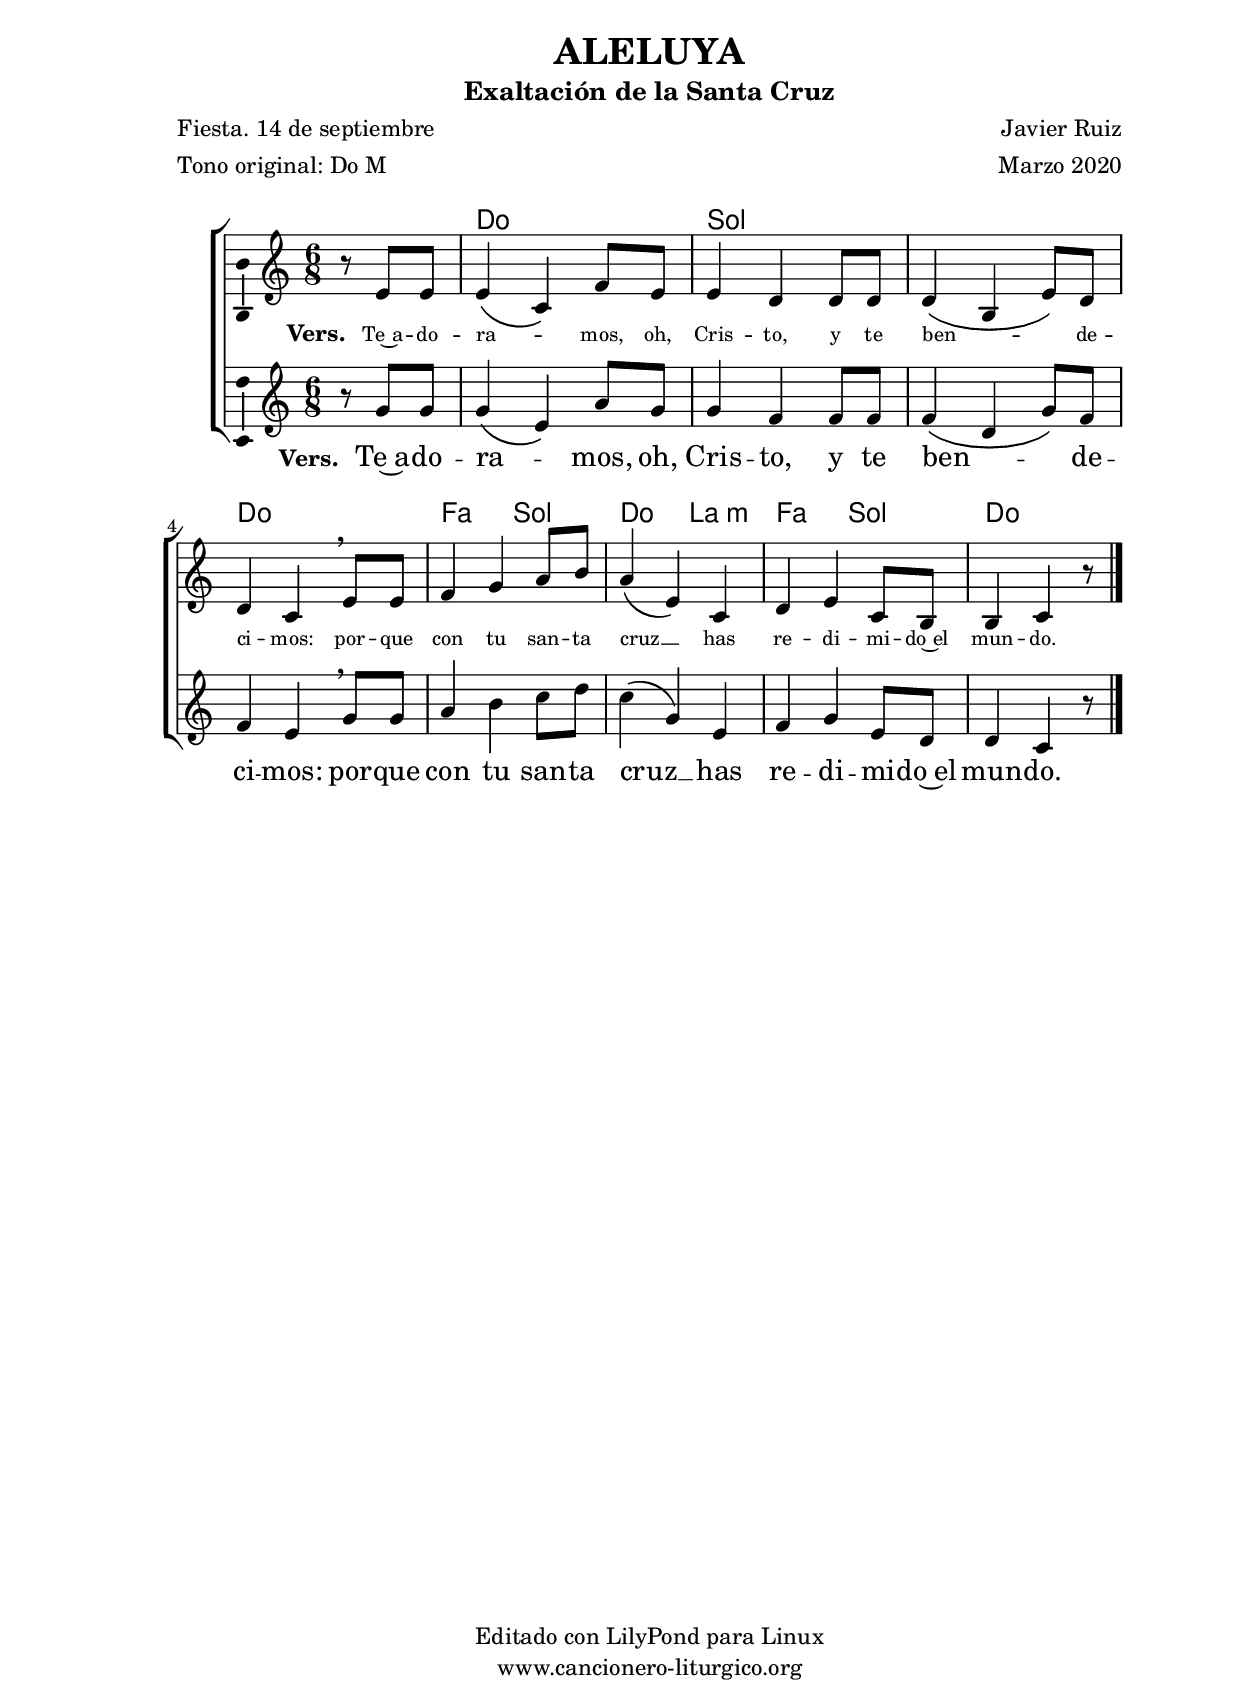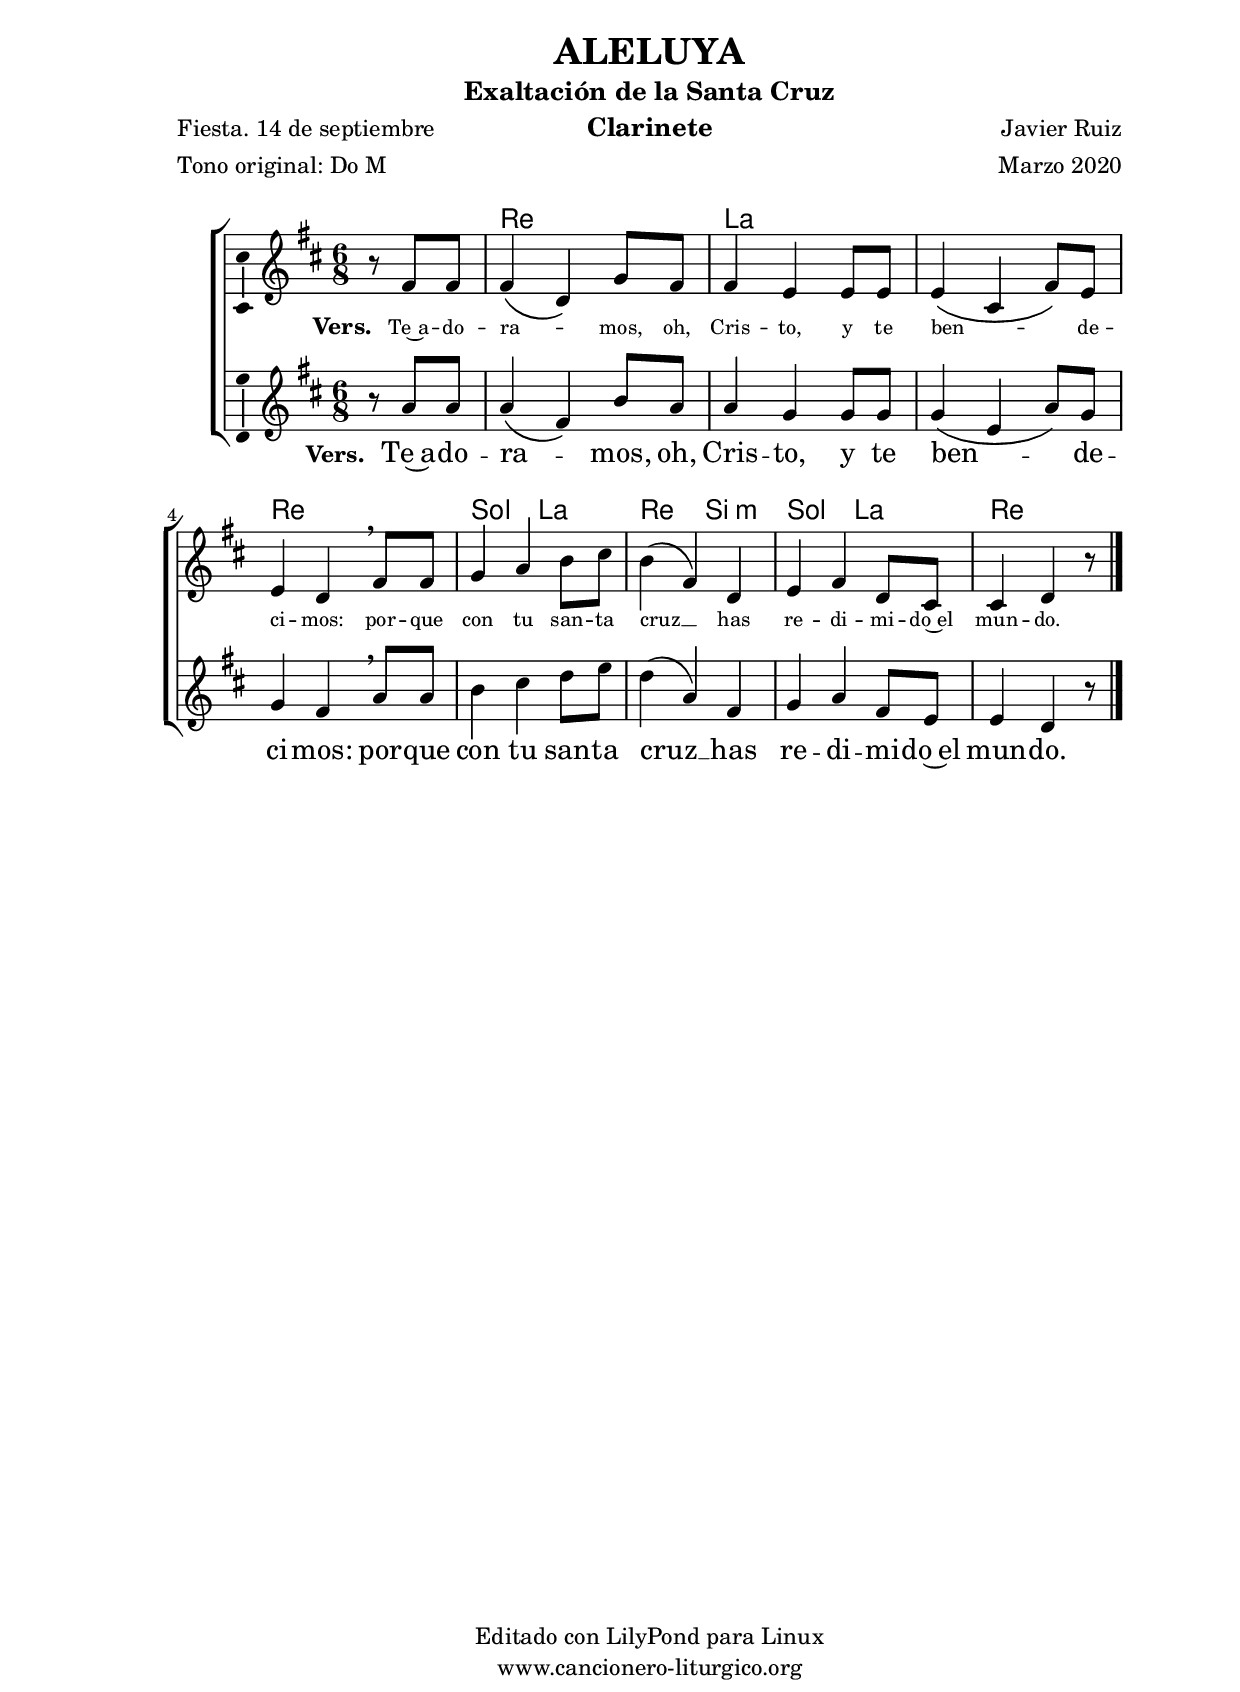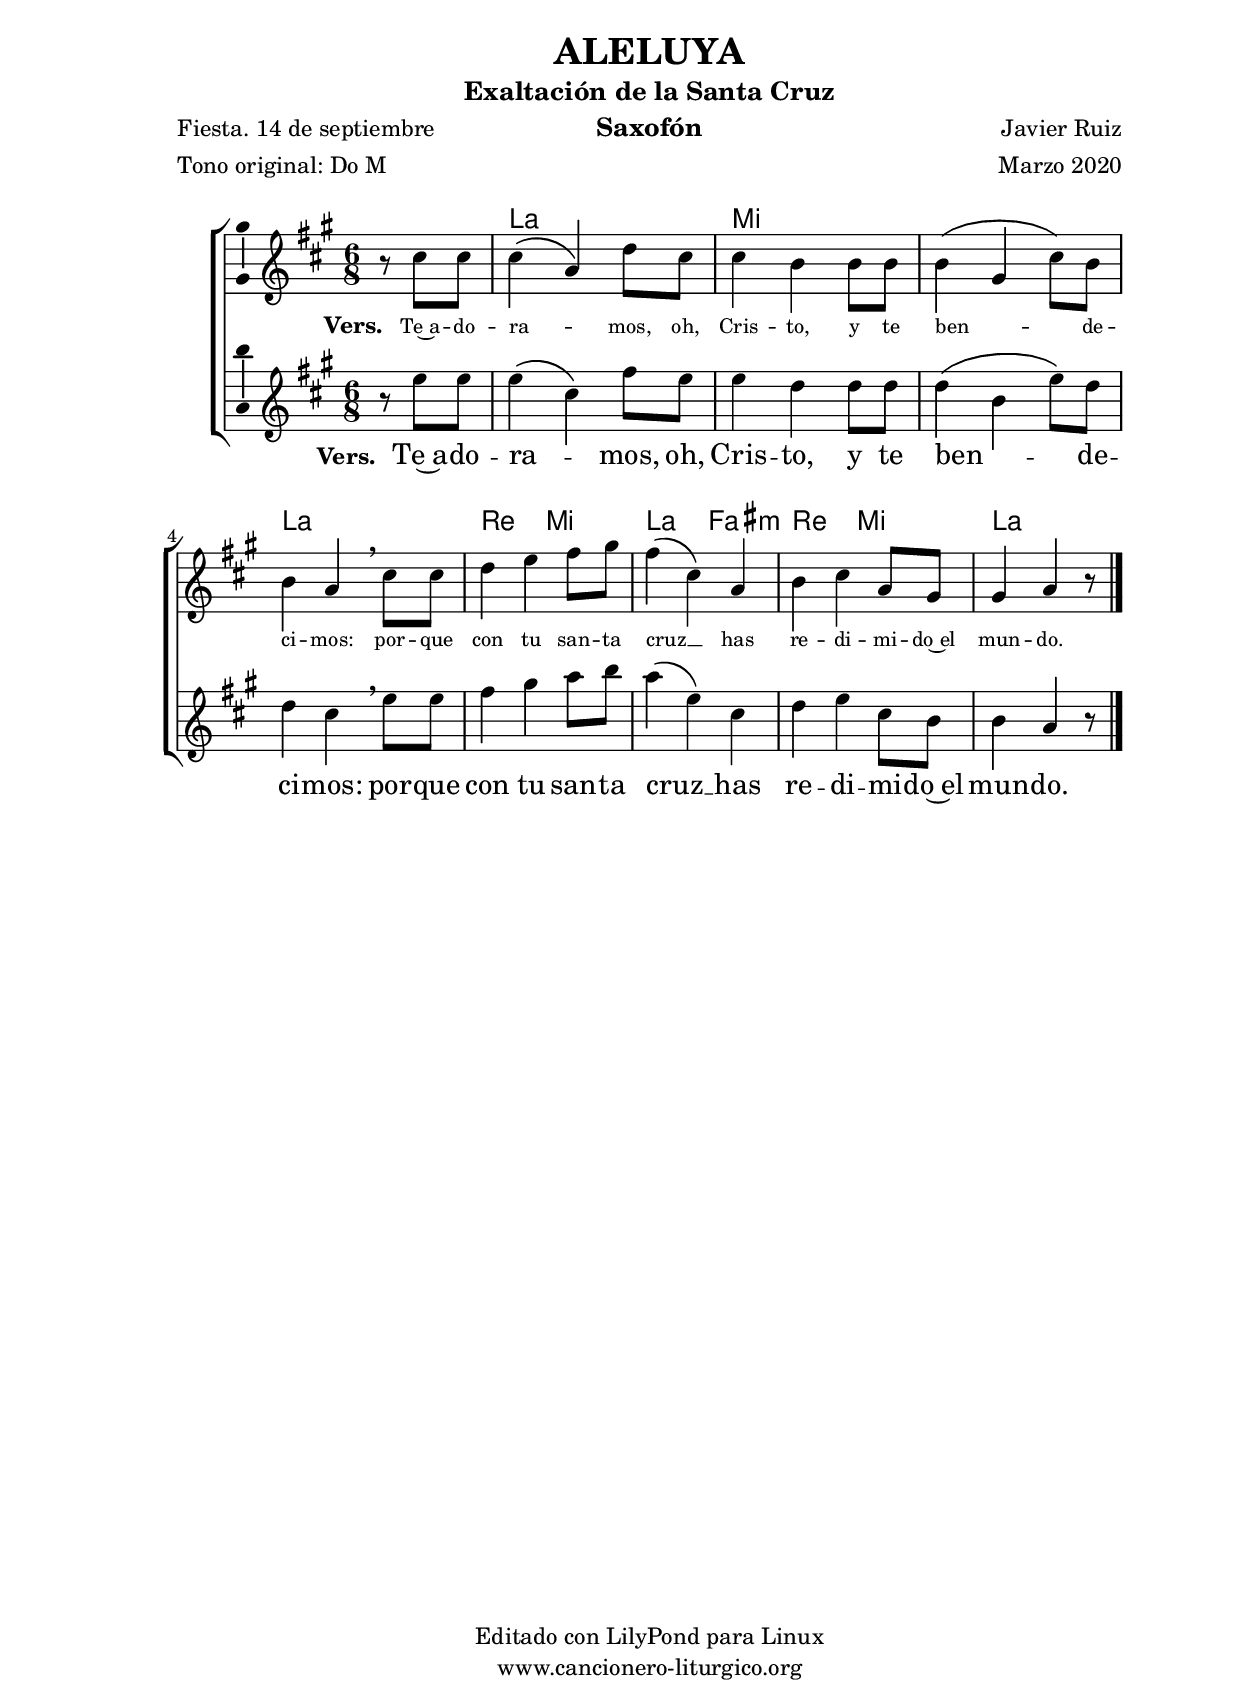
%
%para convertir .midi en .wav:
%timidity filename.midi -Ow -o finename.wav
%
%
%Para convertir de .wav a .mp3:
%lame -h -m j filename.wav
%
%
%para escuchar el midi:
%timidity nombrefichero.midi
%


%versión de lilypond para la que se ha escrito esta partitura:
\version "2.16.0"

	%Tamaño papel
	#(set-default-paper-size "a4")
	%Tamaño partitura
	#(set-global-staff-size 20)
	%No responde al pulsar sobre una nota
	#(ly:set-option 'point-and-click #f)

%parámetros del encabezamiento:
\header {
	title = "ALELUYA"
	subtitle = "Exaltación de la Santa Cruz"
	composer = "Javier Ruiz"
	poet = "Fiesta. 14 de septiembre"
	meter = "Tono original: Do M"
	arranger = "Marzo 2020"
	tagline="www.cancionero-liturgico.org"
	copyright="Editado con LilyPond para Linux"
	}

%parámetros asociados al papel:
\paper  {
	oddHeaderMarkup = \markup {\fill-line { \on-the-fly #not-first-page \fromproperty #'header:title \on-the-fly #not-first-page \fromproperty #'header:composer }}
	evenHeaderMarkup = \markup {\fill-line { \fromproperty #'header:composer \fromproperty #'header:title }}
	#(set-paper-size "a4")
	print-page-number = ##f
	first-page-number = 1
	print-first-page-number = ##f
%	head-separation = 3.0 \cm
	top-margin = 1.5 \cm
%	top-margin = 2.0 \cm
%%%	bottom-margin = 0.5\cm
	bottom-margin = 0.2\cm
	left-margin = 3.0 \cm
	line-width = 16.0 \cm 
	indent = 8\mm
	interscoreline = 2.\mm
	between-system-space = 15\mm
%	para que las partituras no llenen la hoja:
	ragged-bottom = ##t
%	idem para la última hoja:
	ragged-last-bottom = ##f
%	para que las partituras llenen el ancho del papel:
	ragged-last = ##f
	after-title-space = 2.5 \cm
%page-count=2
system-count=2

	%Flexible Vertical Spacing
%	markup-markup-spacing =
%	#'((basic-distance . 15) (minimum-distance . 15) (padding . 3))
	markup-system-spacing =
	#'((basic-distance . 15) (minimum-distance . 15) (padding . 3))
	system-system-spacing =
	#'((basic-distance . 15) (minimum-distance . 15) (padding . 3))
	score-system-spacing =
	#'((basic-distance . 15) (minimum-distance . 15) (padding . 5))
%	top-system-spacing = % header
%	#'((basic-distance . 8) (minimum-distance . 0) (padding . 0))
%	top-markup-spacing =
%	#'((basic-distance . 20) (minimum-distance . 20) (padding . 0))
	last-bottom-spacing = % footer
	#'((basic-distance . 5) (minimum-distance . 5) (padding . 0))
%	score-markup-spacing =
%	#'((basic-distance . 16) (minimum-distance . 13) (padding . 0))

	}


%parámetros que afectan a toda la partitura:
global =  {
	%clave de sol (G):
	\clef G
	%armadura:
%	\transpose ees f
	\key c \major
	\tempo 4.=60
	\set Score.tempoHideNote = ##t
	}


acordes = {
	\italianChords
	\chordmode {
%	\transpose ees f
{

s4.
c4. c g g g g c c f g c a:m f g c c4

	}
	}
}


melodiatrompeta = 
%	\transpose ees f
{

	\relative c''{
	\time 6/8

\partial4.
r4.
r2.
r8 g16 a b c d4.
r2.
r8 c16 d e f g4.
r2.
r8 c,16 b a g a4.
r2.
r8 c16 d c b c4

}
	\bar "|."
	}


melodiatres = 
%	\transpose ees f
{

	\relative c'{
	\time 6/8

\partial4.
r8 e8 e
e4 \(c4\) f8 e
e4 d4 \noBeam d8 d
d4 \(b4 e8\) d
d4 c4 \breathe e8 e8
f4 g4 a8 b
a4 \(e4\) c4
d4 e4 c8 b
b4 c4 r8

}

	\bar "|."
	}


melodiabajo = 
%	\transpose ees f
{

	%clave de fa (F):
	\clef F

	\relative c{
	\time 6/8

\partial4.
r4.
c4 c8 c4.
g4 g8 g4.
g4 g8 g4.
c4 c8 c4.
f4 f8 g4 g8
c,4 c8 a4 a8
f'4 f8 g4 g8
c,4 c8 c4

}

	\bar "|."
	}


melodia = 
%	\transpose ees f
{

	\relative c'{
	\time 6/8

\partial4.
r8 g'8 g
g4 \(e\) a8 [g]
g4 f4 f8 f
f4 \(d \noBeam g8\) [f]
f4 e4 \breathe g8 [g]
a4 b c8 [d]
c4 \(g\) \noBeam e4
f4 g e8 [d]
d4 c4 r8

}

	\bar "|."
	}


texto = \lyricmode {
\set stanza =#"Vers. "
Te~a -- do -- ra -- _ mos, oh, Cris -- to, y te ben -- _ _ de -- ci -- mos:
por -- que con tu san -- ta cruz __ _ has re -- di -- mi -- do~el mun -- do.
	}

textotres = \lyricmode {
\override LyricText #'font-size = #-1
\set stanza =#"Vers. "
Te~a -- do -- ra -- _ mos, oh, Cris -- to, y te ben -- _ _ de -- ci -- mos:
por -- que con tu san -- ta cruz __ _ has re -- di -- mi -- do~el mun -- do.
	}


acordesStaff = \context ChordNames = acordesStaff <<
	\set chordChanges = ##t
	\acordes
	>>

voztrompetaStaff = \context Voice = voztrompetaStaff
<<
	\override Staff.StaffSymbol #'staff-space = #(magstep -0.35)
	\set Staff.midiInstrument = #"trumpet"
	\set Staff.midiMinimumVolume = #0.4
	\set Staff.midiMaximumVolume = #0.6
	\global
	\melodiatrompeta
	>>

voztresStaff = \context Voice = voztresStaff
\with {\consists "Ambitus_engraver"}
<<
%	\override Staff.StaffSymbol #'staff-space = #(magstep -0.35)
	\set Staff.midiInstrument = #"violin"
	\set Staff.midiMinimumVolume = #0.6
	\set Staff.midiMaximumVolume = #0.8
	\global
	\relative c' \melodiatres
	>>

vozStaff = \context Voice = vozStaff
\with {\consists "Ambitus_engraver"}
<<
%	\set Staff.instrumentName = ""
%	\set Staff.shortInstrumentName = ""
%	\set Staff.midiInstrument = #"clarinet"
%	\set Staff.midiInstrument = #"cello"
	\set Staff.midiInstrument = #"flute"
%	\set Staff.midiInstrument = #"electric guitar (jazz)"
%	\set Staff.midiInstrument = #"english horn"
%	\set Staff.midiInstrument = #"violin"
%	\set Staff.midiInstrument = #"glockenspiel"
	\set Staff.midiMinimumVolume = #0.8
	\set Staff.midiMaximumVolume = #1.0
	\global
	\melodia
	>>

vozbajoStaff = \context Voice = vozbajoStaff
<<
	\override Staff.StaffSymbol #'staff-space = #(magstep -0.35)
	\set Staff.midiInstrument = #"english horn"
	\set Staff.midiMinimumVolume = #0.6
	\set Staff.midiMaximumVolume = #0.8
	\global
	\melodiabajo
	>>

textoStaff = \context Lyrics = textoStaff <<
	\lyricsto vozStaff \texto
	>>

textotresStaff = \context Lyrics = textotresStaff <<
	\lyricsto voztresStaff \textotres
	>>


\book {
	\score {
		<<
		\context ChoirStaff {
%			\override StaffGroup.SystemStartBracket #'collapse-height = #1
%			\override Score.SystemStartBar #'collapse-height = #1
			<<
			\acordesStaff
%			\voztrompetaStaff
			\voztresStaff
			\textotresStaff
			\vozStaff
			\textoStaff
%			\vozbajoStaff
			>>
			}
		>>
		\layout {
	    		\context {
				\Lyrics
				\override LyricText #'font-size = #2
				}
	   		 \context {
				\Score
				\override StaffSymbol #'staff-space = #(magstep +3)
				}
			}
		}
	\score {
		\unfoldRepeats
		<<
		\context ChoirStaff {
			<<
			\acordesStaff
			\voztrompetaStaff
			\voztresStaff
			\vozStaff
			\vozbajoStaff
			>>
			}
		>>
		\midi {
	  		\context {
	  			\Score
				tempoWholesPerMinute = #(ly:make-moment 70 4)
				}
			}
		}
	}


%Partitura para clarinete
#(define output-suffix "C")
\book {
	\header{
		instrument = "Clarinete"
		}
	\score {
		<<
		\context ChoirStaff {
%			\override StaffGroup.SystemStartBracket #'collapse-height = #1
%			\override Score.SystemStartBar #'collapse-height = #1
\transpose c d
			<<
			\acordesStaff
%			\voztrompetaStaff
			\voztresStaff
			\textotresStaff
			\vozStaff
			\textoStaff
%			\vozbajoStaff
			>>
			}
		>>
		\layout {
	    		\context {
				\Lyrics
				\override LyricText #'font-size = #2
				}
	   		 \context {
				\Score
				\override StaffSymbol #'staff-space = #(magstep +3)
				}
			}
		}
	}


%Partitura para saxofón
#(define output-suffix "S")
\book {
	\header{
		instrument = "Saxofón"
		}
	\score {
		<<
		\context ChoirStaff {
%			\override StaffGroup.SystemStartBracket #'collapse-height = #1
%			\override Score.SystemStartBar #'collapse-height = #1
\transpose c a
			<<
			\acordesStaff
%			\voztrompetaStaff
			\voztresStaff
			\textotresStaff
			\vozStaff
			\textoStaff
%			\vozbajoStaff
			>>
			}
		>>
		\layout {
	    		\context {
				\Lyrics
				\override LyricText #'font-size = #2
				}
	   		 \context {
				\Score
				\override StaffSymbol #'staff-space = #(magstep +3)
				}
			}
		}
	}


